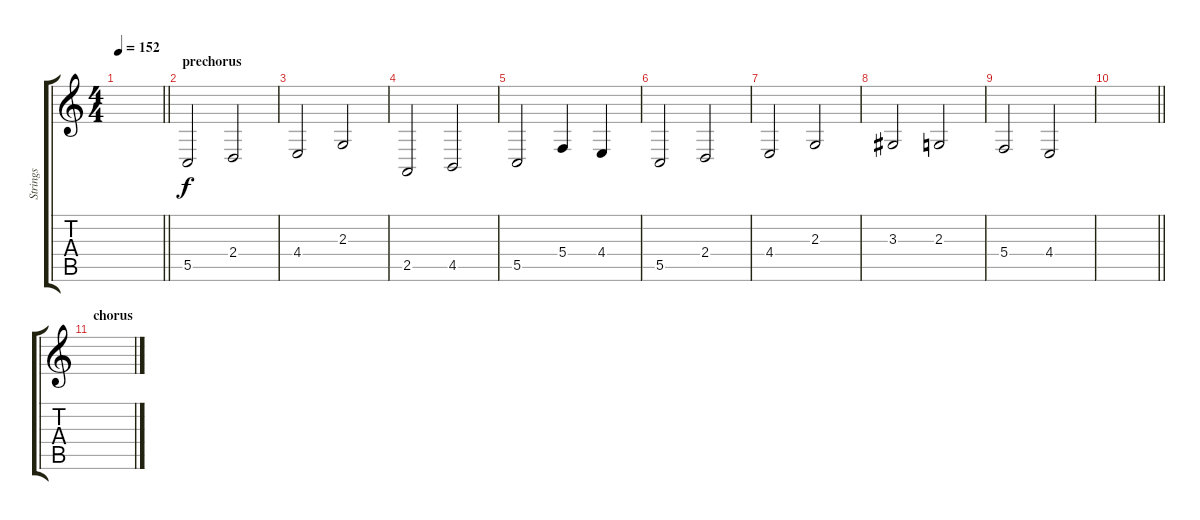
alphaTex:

\track ("Strings" "Strings") {instrument synthstrings1}
\staff {score tabs}
\tuning (D4 A3 F3 C3 G2 C2) {hide}
\ts (4 4)
\tempo 152
\clef g2
\barLineRight lightlight
\ks c
|
\section ("" "prechorus")
5.5.2 2.4.2 |
4.4.2 2.3.2 |
2.5.2 4.5.2 |
5.5.2 5.4.4 4.4.4 |
5.5.2 2.4.2 |
4.4.2 2.3.2 |
3.3.2 2.3.2 |
5.4.2 4.4.2 |
\barLineRight lightlight
|
\section ("" "chorus")
